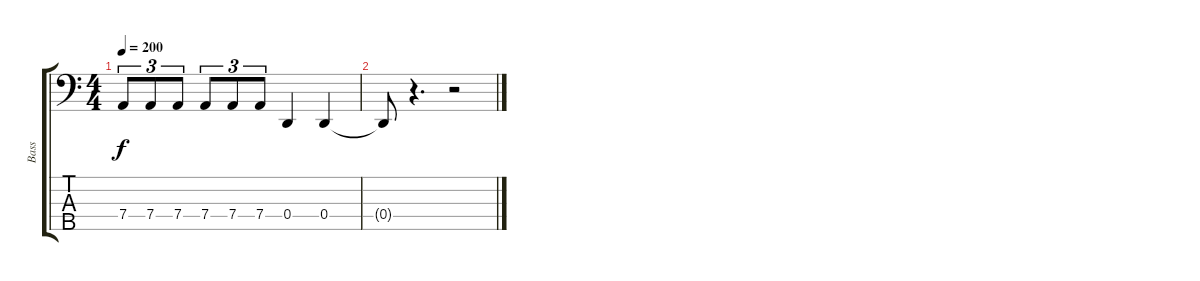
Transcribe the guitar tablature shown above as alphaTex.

\track ("Bass" "Bass") {instrument electricbasspick}
\staff {score tabs}
\tuning (F2 C2 G1 D1 A0) {hide}
\ts (4 4)
\tempo 200
\clef f4
\ks c
7.4.8{tu (3 2) dy f} 7.4.8{tu (3 2)} 7.4.8{tu (3 2)} 7.4.8{tu (3 2)} 7.4.8{tu (3 2)} 7.4.8{tu (3 2)} 0.4.4 0.4.4 |
0.4{t}.8 r.4{d} r.2
